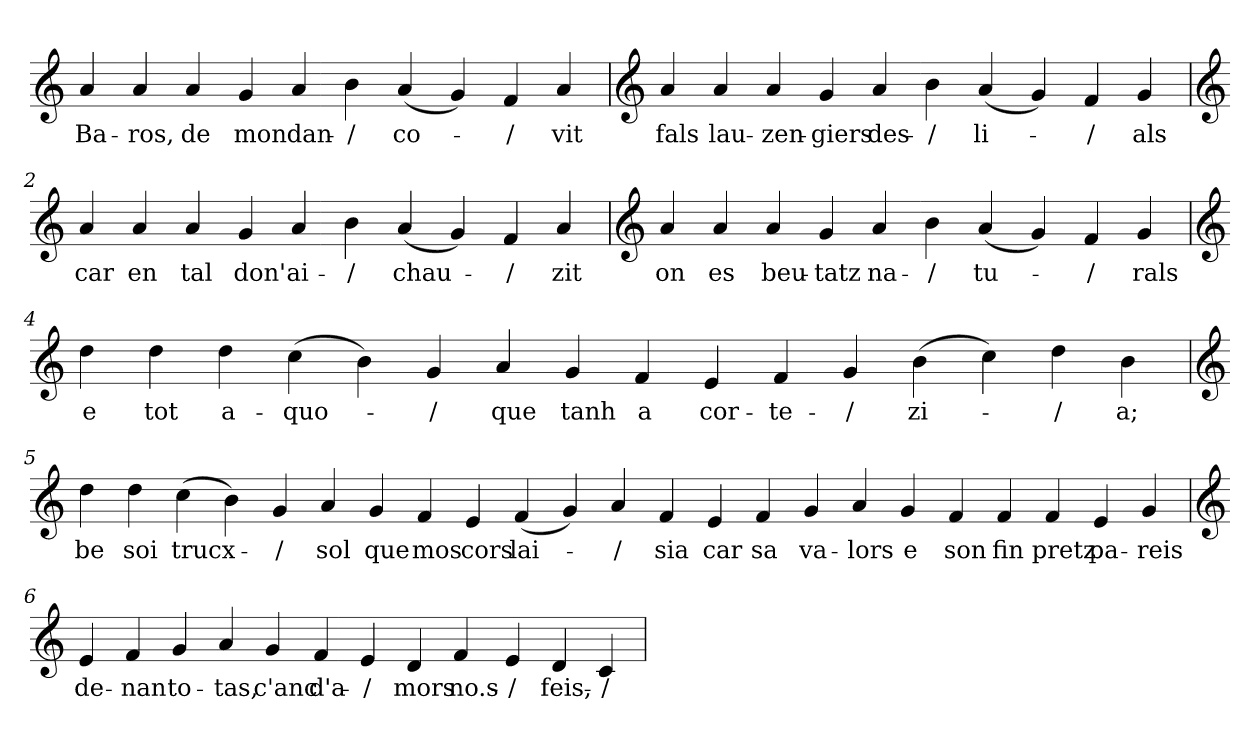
**kern	**text
*part1	*part1
*staff1	*staff1
*clefG2	*
=	=
4a	Ba-
4a	-ros,
4a	de
4g	mon
4a	dan-
4b	-/
(4a	co-
4g)	.
4f	-/
4a	vit
=1	=1
*clefG2	*
4a	fals
4a	lau-
4a	-zen-
4g	-giers
4a	des-
4b	-/
(4a	li-
4g)	.
4f	-/
4g	als
=2	=2
*clefG2	*
4a	car
4a	en
4a	tal
4g	don'
4a	ai-
4b	-/
(4a	chau-
4g)	.
4f	-/
4a	zit
=3	=3
*clefG2	*
4a	on
4a	es
4a	beu-
4g	-tatz
4a	na-
4b	-/
(4a	tu-
4g)	.
4f	-/
4g	rals
=4	=4
*clefG2	*
4dd	e
4dd	tot
4dd	a-
(4cc	-quo-
4b)	.
4g	-/
4a	que
4g	tanh
4f	a
4e	cor-
4f	-te-
4g	-/
(4b	zi-
4cc)	.
4dd	-/
4b	a;
=5	=5
*clefG2	*
4dd	be
4dd	soi
(4cc	trucx-
4b)	.
4g	-/
4a	sol
4g	que
4f	mos
4e	cors
(4f	lai-
4g)	.
4a	-/
4f	sia
4e	car
4f	sa
4g	va-
4a	-lors
4g	e
4f	son
4f	fin
4f	pretz
4e	pa-
4g	-reis
=6	=6
*clefG2	*
4e	de-
4f	-nan
4g	to-
4a	-tas,
4g	c'anc
4f	d'a-
4e	-/
4d	mors
4f	no.s-
4e	-/
4d	feis,-
4c	-/
=	=
*-	*-
